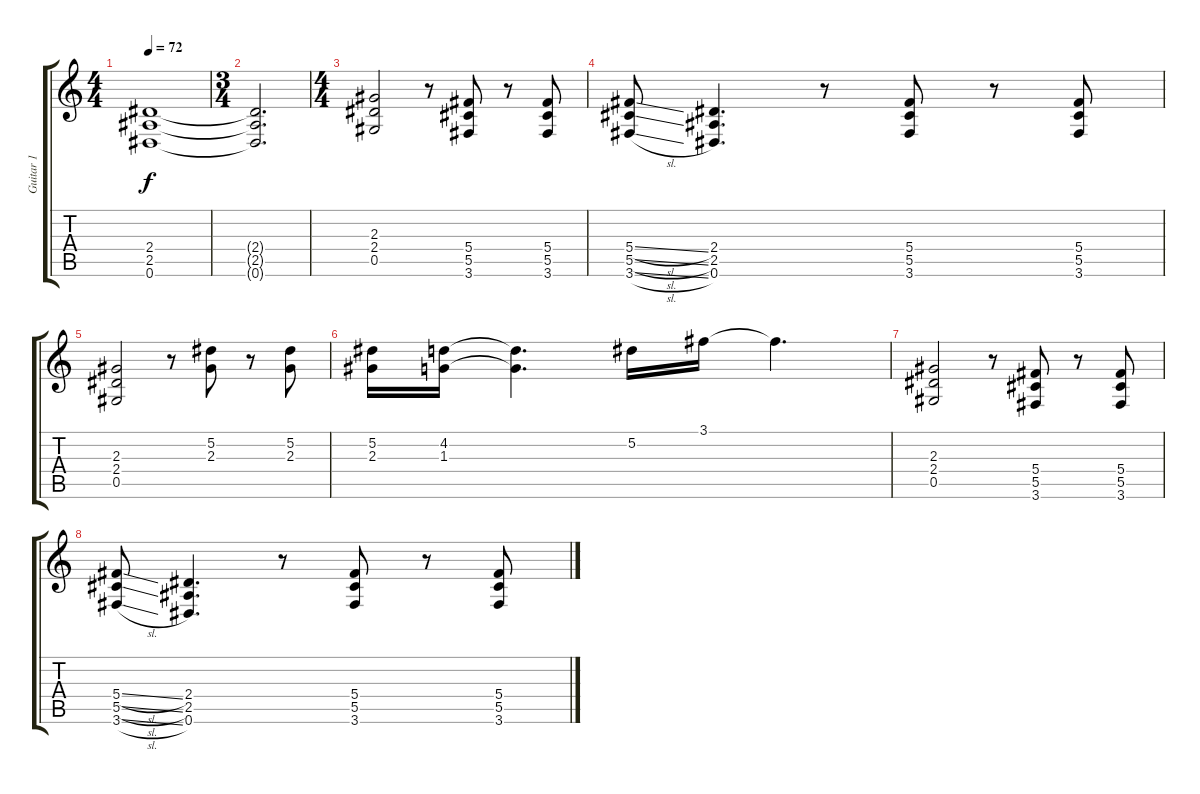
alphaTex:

\track ("Guitar 1" "Guitar 1") {instrument distortionguitar}
\staff {score tabs}
\tuning (Eb4 Bb3 Gb3 Db3 Ab2 Eb2) {hide}
\ts (4 4)
\tempo 72
\clef g2
\ks c
(2.4 2.5 0.6).1{dy f} |
\ts (3 4)
(2.4{t} 2.5{t} 0.6{t}).2{d} |
\ts (4 4)
(2.3 2.4 0.5).2 r.8 (5.4 5.5 3.6).8 r.8 (5.4 5.5 3.6).8 |
(5.4{sl} 5.5{sl} 3.6{sl}).8 (2.4 2.5 0.6).4{d} r.8 (5.4 5.5 3.6).8 r.8 (5.4 5.5 3.6).8 |
(2.3 2.4 0.5).2 r.8 (5.2 2.3).8 r.8 (5.2 2.3).8 |
(5.2 2.3).16 (4.2 1.3).16 (4.2{t} 1.3{t}).4{d} 5.2.16 3.1.16 3.1{t}.4{d} |
(2.3 2.4 0.5).2 r.8 (5.4 5.5 3.6).8 r.8 (5.4 5.5 3.6).8 |
(5.4{sl} 5.5{sl} 3.6{sl}).8 (2.4 2.5 0.6).4{d} r.8 (5.4 5.5 3.6).8 r.8 (5.4 5.5 3.6).8
